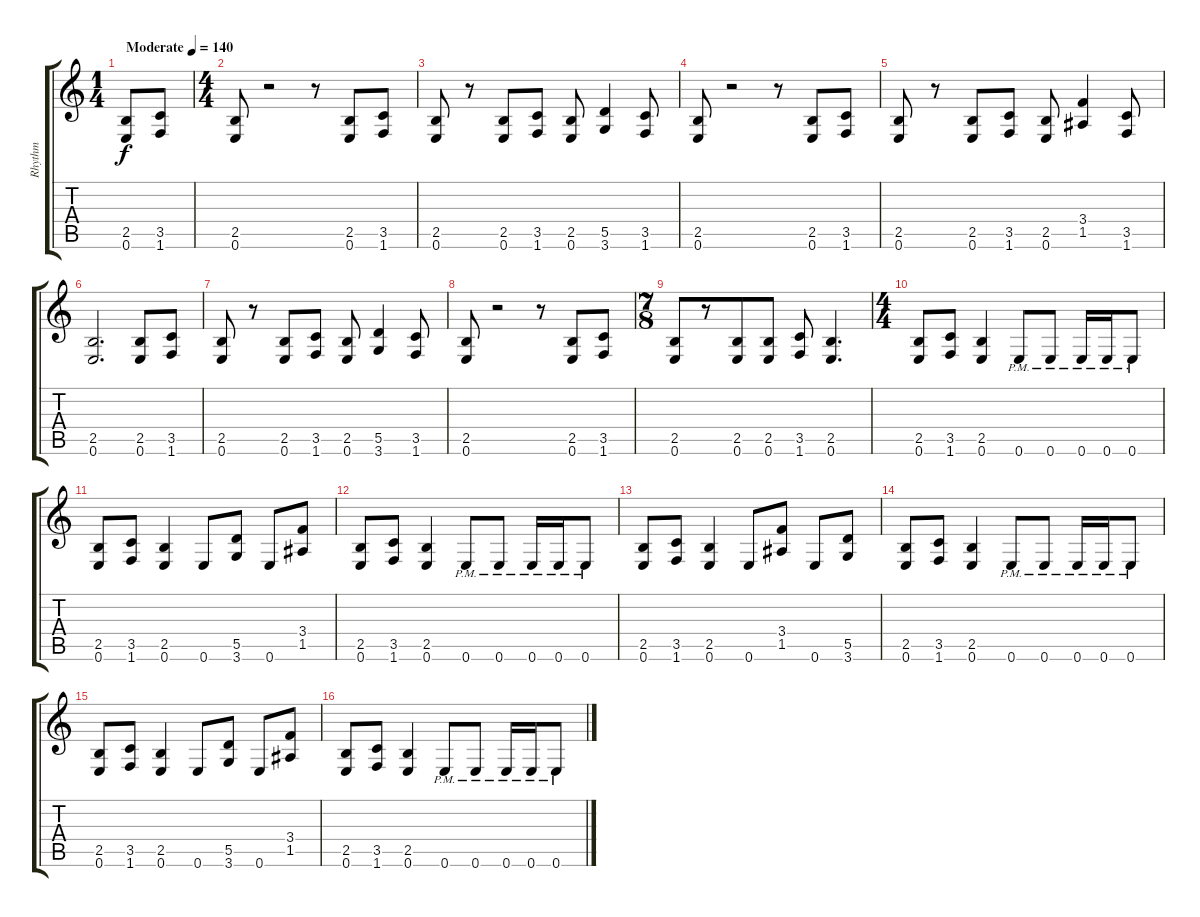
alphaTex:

\track ("Rhythm" "Rhythm") {instrument distortionguitar}
\staff {score tabs}
\tuning (E4 B3 G3 D3 A2 E2) {hide}
\ts (1 4)
\tempo (140 "Moderate")
\clef g2
\ks c
(2.5 0.6).8{dy f instrument distortionguitar} (3.5 1.6).8 |
\ts (4 4)
(2.5 0.6).8 r.2 r.8 (2.5 0.6).8 (3.5 1.6).8 |
(2.5 0.6).8 r.8 (2.5 0.6).8 (3.5 1.6).8 (2.5 0.6).8 (5.5 3.6).4 (3.5 1.6).8 |
(2.5 0.6).8 r.2 r.8 (2.5 0.6).8 (3.5 1.6).8 |
(2.5 0.6).8 r.8 (2.5 0.6).8 (3.5 1.6).8 (2.5 0.6).8 (3.4 1.5).4 (3.5 1.6).8 |
(2.5 0.6).2{d} (2.5 0.6).8 (3.5 1.6).8 |
(2.5 0.6).8 r.8 (2.5 0.6).8 (3.5 1.6).8 (2.5 0.6).8 (5.5 3.6).4 (3.5 1.6).8 |
(2.5 0.6).8 r.2 r.8 (2.5 0.6).8 (3.5 1.6).8 |
\ts (7 8)
(2.5 0.6).8 r.8 (2.5 0.6).8 (2.5 0.6).8 (3.5 1.6).8 (2.5 0.6).4{d} |
\ts (4 4)
(2.5 0.6).8 (3.5 1.6).8 (2.5 0.6).4 0.6{pm}.8 0.6{pm}.8 0.6{pm}.16 0.6{pm}.16 0.6{pm}.8 |
(2.5 0.6).8 (3.5 1.6).8 (2.5 0.6).4 0.6.8 (5.5 3.6).8 0.6.8 (3.4 1.5).8 |
(2.5 0.6).8 (3.5 1.6).8 (2.5 0.6).4 0.6{pm}.8 0.6{pm}.8 0.6{pm}.16 0.6{pm}.16 0.6{pm}.8 |
(2.5 0.6).8 (3.5 1.6).8 (2.5 0.6).4 0.6.8 (3.4 1.5).8 0.6.8 (5.5 3.6).8 |
(2.5 0.6).8 (3.5 1.6).8 (2.5 0.6).4 0.6{pm}.8 0.6{pm}.8 0.6{pm}.16 0.6{pm}.16 0.6{pm}.8 |
(2.5 0.6).8 (3.5 1.6).8 (2.5 0.6).4 0.6.8 (5.5 3.6).8 0.6.8 (3.4 1.5).8 |
(2.5 0.6).8 (3.5 1.6).8 (2.5 0.6).4 0.6{pm}.8 0.6{pm}.8 0.6{pm}.16 0.6{pm}.16 0.6{pm}.8
